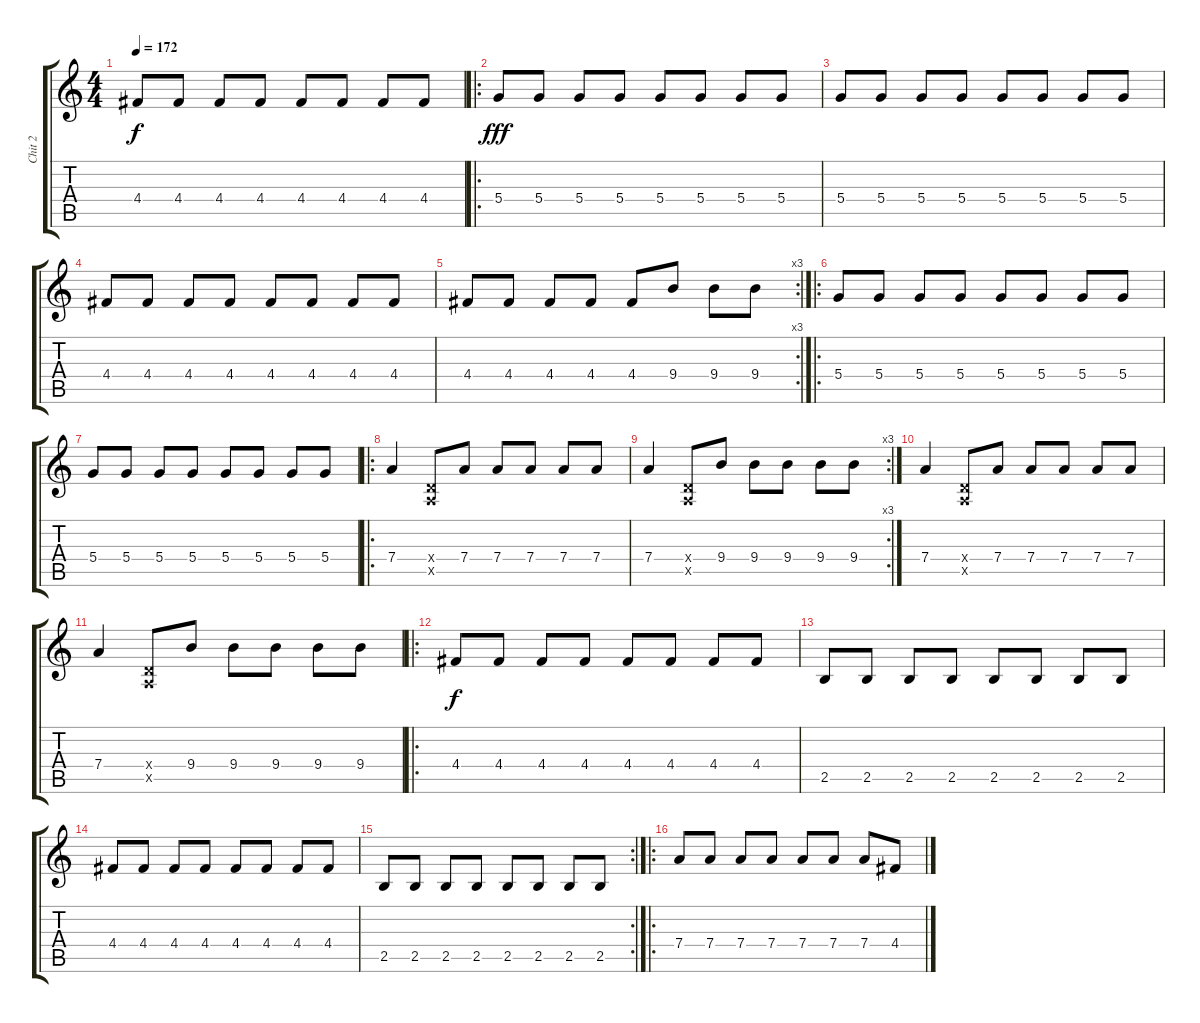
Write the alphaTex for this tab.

\track ("Chit 2" "Chit 2") {instrument distortionguitar}
\staff {score tabs}
\tuning (E4 B3 G3 D3 A2 E2) {hide}
\ts (4 4)
\tempo 172
\clef g2
\ks c
4.4.8{dy f} 4.4.8 4.4.8 4.4.8 4.4.8 4.4.8 4.4.8 4.4.8 |
\ro
5.4.8{dy fff} 5.4.8 5.4.8 5.4.8 5.4.8 5.4.8 5.4.8 5.4.8 |
5.4.8 5.4.8 5.4.8 5.4.8 5.4.8 5.4.8 5.4.8 5.4.8 |
4.4.8 4.4.8 4.4.8 4.4.8 4.4.8 4.4.8 4.4.8 4.4.8 |
\rc 3
4.4.8 4.4.8 4.4.8 4.4.8 4.4.8 9.4.8 9.4.8 9.4.8 |
\ro
5.4.8 5.4.8 5.4.8 5.4.8 5.4.8 5.4.8 5.4.8 5.4.8 |
5.4.8 5.4.8 5.4.8 5.4.8 5.4.8 5.4.8 5.4.8 5.4.8 |
\ro
7.4.4 (0.4{x} 0.5{x}).8 7.4.8 7.4.8 7.4.8 7.4.8 7.4.8 |
\rc 3
7.4.4 (0.4{x} 0.5{x}).8 9.4.8 9.4.8 9.4.8 9.4.8 9.4.8 |
7.4.4 (0.4{x} 0.5{x}).8 7.4.8 7.4.8 7.4.8 7.4.8 7.4.8 |
7.4.4 (0.4{x} 0.5{x}).8 9.4.8 9.4.8 9.4.8 9.4.8 9.4.8 |
\ro
4.4.8{dy f} 4.4.8 4.4.8 4.4.8 4.4.8 4.4.8 4.4.8 4.4.8 |
2.5.8 2.5.8 2.5.8 2.5.8 2.5.8 2.5.8 2.5.8 2.5.8 |
4.4.8 4.4.8 4.4.8 4.4.8 4.4.8 4.4.8 4.4.8 4.4.8 |
\rc 2
2.5.8 2.5.8 2.5.8 2.5.8 2.5.8 2.5.8 2.5.8 2.5.8 |
\ro
7.4.8 7.4.8 7.4.8 7.4.8 7.4.8 7.4.8 7.4.8 4.4.8
